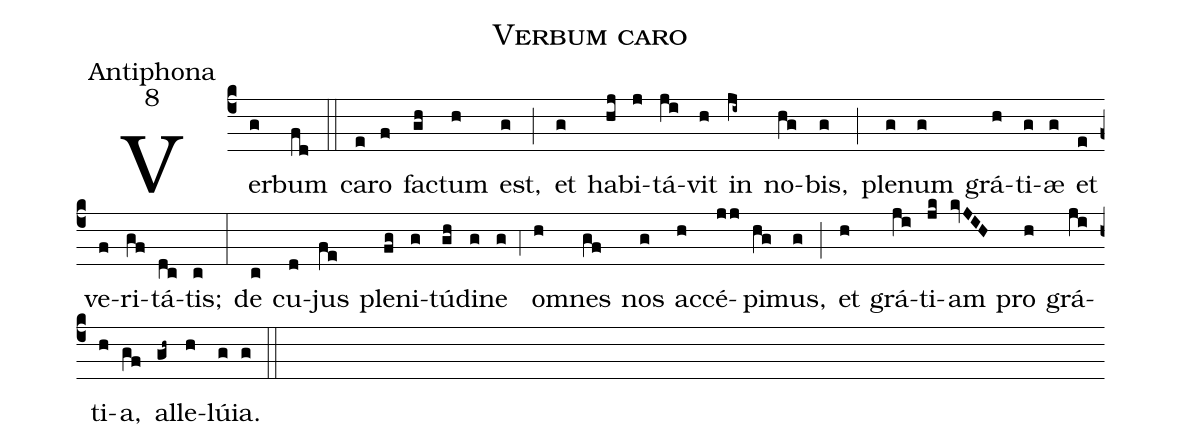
name:Verbum caro;
office-part:Antiphona;
mode:8;
%%
(c4) Ver(g)bum(fd) (::) ca(e)ro(f) fa(gh)ctum(h) est,(g) (;) et(g) ha(hj)bi(j)tá(ji)vit(h) in(ji~) no(hg)bis,(g) (;) ple(g)num(g) grá(h)ti(g)æ(g) et(e) ve(f)ri(gf)tá(dc)tis;(c) (:) de(c) cu(d)jus(fe) ple(fg)ni(g)tú(gh)di(g)ne(g) (;4) o(h)mnes(gf) nos(g) ac(h)cé(jj)pi(hg)mus,(g) (;) et(h) grá(ji)ti(jk)am(kvJIH) pro(h) grá(ji)ti(h)a,(gf) al(gh~)le(h)lú(g)ia.(g) (::)
